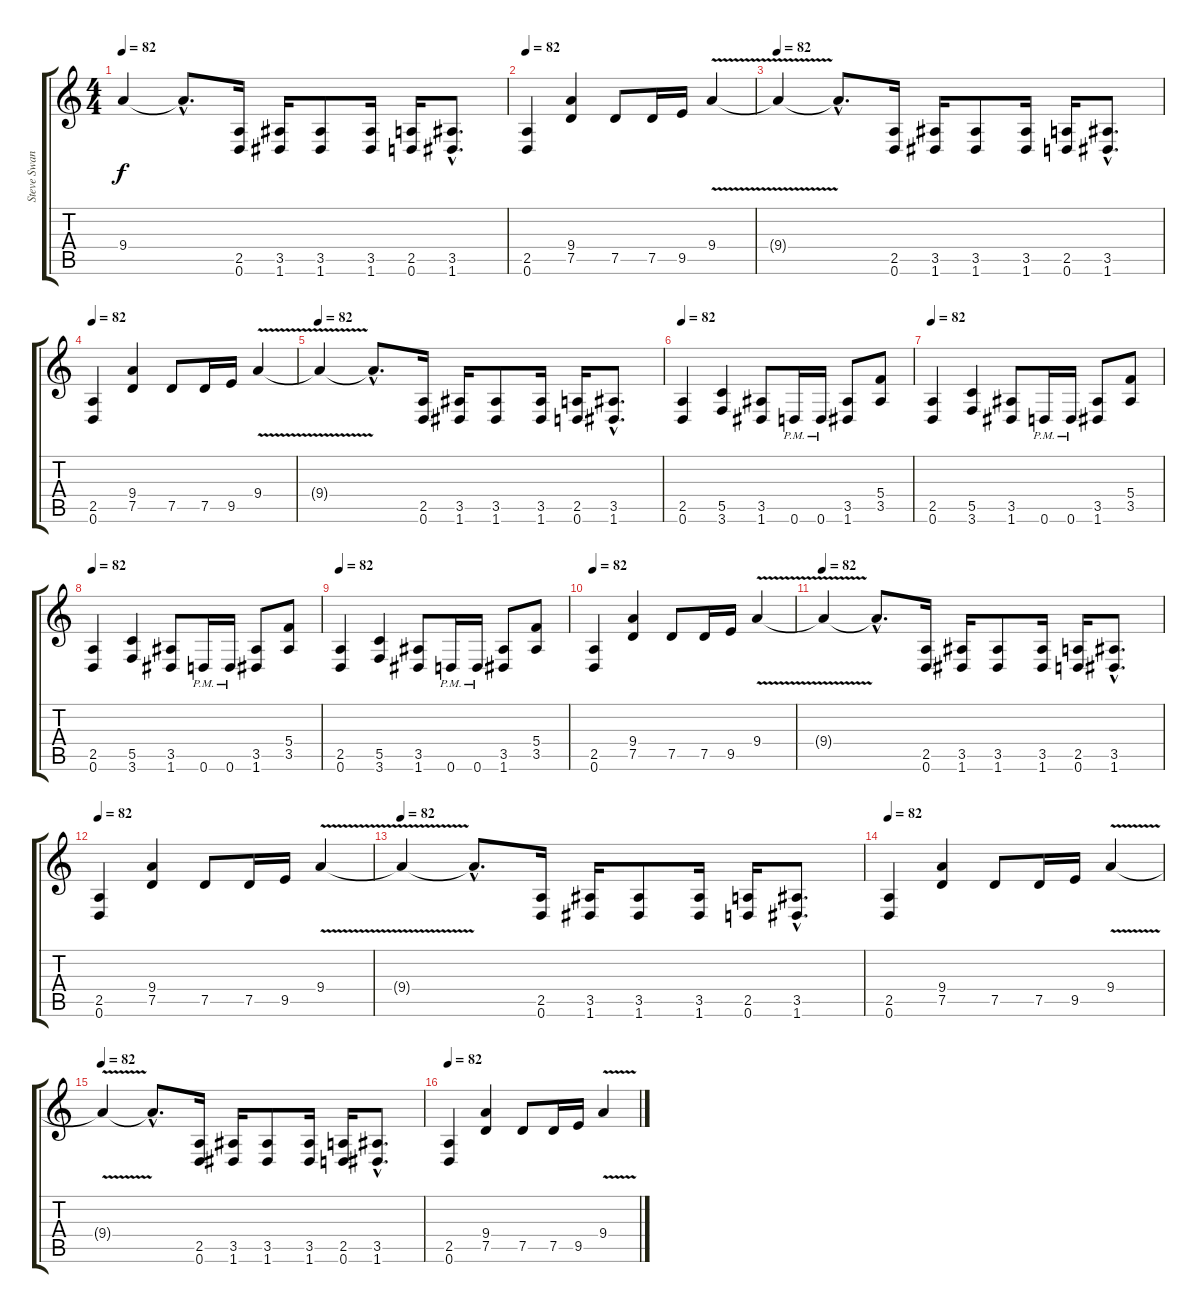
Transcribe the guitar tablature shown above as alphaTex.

\track ("Steve Swanson (Rythm Guitar)" "Steve Swan") {instrument distortionguitar}
\staff {score tabs}
\tuning (D4 A3 F3 C3 G2 D2) {hide}
\ts (4 4)
\tempo 82
\clef g2
\ks c
9.4{t}.4{dy f} 9.4{hac t}.8{d} (2.5 0.6).16 (3.5 1.6).16 (3.5 1.6).8 (3.5 1.6).16 (2.5 0.6).16 (3.5{hac} 1.6{hac}).8{d} |
\tempo 82
(2.5 0.6).4 (9.4 7.5).4 7.5.8 7.5.16 9.5.16 9.4{v}.4 |
\tempo 82
9.4{t}.4 9.4{hac t}.8{d} (2.5 0.6).16 (3.5 1.6).16 (3.5 1.6).8 (3.5 1.6).16 (2.5 0.6).16 (3.5{hac} 1.6{hac}).8{d} |
\tempo 82
(2.5 0.6).4 (9.4 7.5).4 7.5.8 7.5.16 9.5.16 9.4{v}.4 |
\tempo 82
9.4{t}.4 9.4{hac t}.8{d} (2.5 0.6).16 (3.5 1.6).16 (3.5 1.6).8 (3.5 1.6).16 (2.5 0.6).16 (3.5{hac} 1.6{hac}).8{d} |
\tempo 82
(2.5 0.6).4 (5.5 3.6).4 (3.5 1.6).8 0.6{pm}.16 0.6{pm}.16 (3.5 1.6).8 (5.4 3.5).8 |
\tempo 82
(2.5 0.6).4 (5.5 3.6).4 (3.5 1.6).8 0.6{pm}.16 0.6{pm}.16 (3.5 1.6).8 (5.4 3.5).8 |
\tempo 82
(2.5 0.6).4 (5.5 3.6).4 (3.5 1.6).8 0.6{pm}.16 0.6{pm}.16 (3.5 1.6).8 (5.4 3.5).8 |
\tempo 82
(2.5 0.6).4 (5.5 3.6).4 (3.5 1.6).8 0.6{pm}.16 0.6{pm}.16 (3.5 1.6).8 (5.4 3.5).8 |
\tempo 82
(2.5 0.6).4 (9.4 7.5).4 7.5.8 7.5.16 9.5.16 9.4{v}.4 |
\tempo 82
9.4{t}.4 9.4{hac t}.8{d} (2.5 0.6).16 (3.5 1.6).16 (3.5 1.6).8 (3.5 1.6).16 (2.5 0.6).16 (3.5{hac} 1.6{hac}).8{d} |
\tempo 82
(2.5 0.6).4 (9.4 7.5).4 7.5.8 7.5.16 9.5.16 9.4{v}.4 |
\tempo 82
9.4{t}.4 9.4{hac t}.8{d} (2.5 0.6).16 (3.5 1.6).16 (3.5 1.6).8 (3.5 1.6).16 (2.5 0.6).16 (3.5{hac} 1.6{hac}).8{d} |
\tempo 82
(2.5 0.6).4 (9.4 7.5).4 7.5.8 7.5.16 9.5.16 9.4{v}.4 |
\tempo 82
9.4{t}.4 9.4{hac t}.8{d} (2.5 0.6).16 (3.5 1.6).16 (3.5 1.6).8 (3.5 1.6).16 (2.5 0.6).16 (3.5{hac} 1.6{hac}).8{d} |
\tempo 82
(2.5 0.6).4 (9.4 7.5).4 7.5.8 7.5.16 9.5.16 9.4{v}.4
